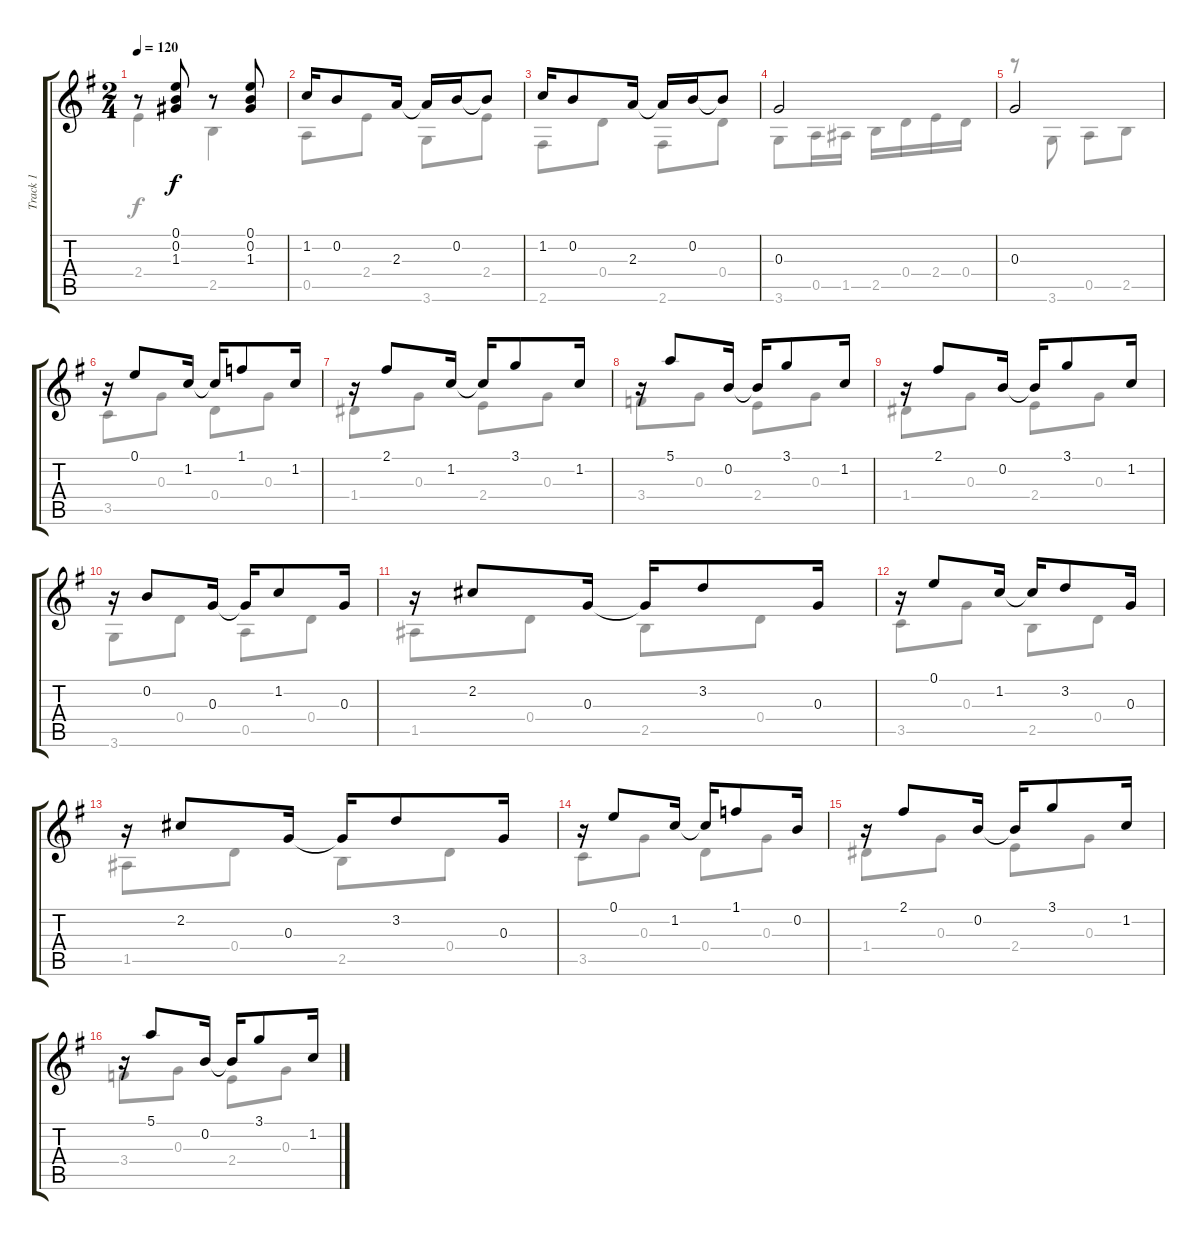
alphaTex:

\track ("Track 1" "Track 1") {instrument acousticguitarsteel}
\staff {score tabs}
\tuning (E4 B3 G3 D3 A2 E2) {hide}
\voice
\ts (2 4)
\tempo 120
\clef g2
\ks g
r.8{dy f} (0.1 0.2 1.3).8 r.8 (0.1 0.2 1.3).8 |
1.2.16 0.2.8 2.3.16 2.3{t}.16 0.2.16 0.2{t}.8 |
1.2.16 0.2.8 2.3.16 2.3{t}.16 0.2.16 0.2{t}.8 |
0.3.2 |
0.3.2 |
r.16 0.1.8 1.2.16 1.2{t}.16 1.1.8 1.2.16 |
r.16 2.1.8 1.2.16 1.2{t}.16 3.1.8 1.2.16 |
r.16 5.1.8 0.2.16 0.2{t}.16 3.1.8 1.2.16 |
r.16 2.1.8 0.2.16 0.2{t}.16 3.1.8 1.2.16 |
r.16 0.2.8 0.3.16 0.3{t}.16 1.2.8 0.3.16 |
r.16 2.2.8 0.3.16 0.3{t}.16 3.2.8 0.3.16 |
r.16 0.1.8 1.2.16 1.2{t}.16 3.2.8 0.3.16 |
r.16 2.2.8 0.3.16 0.3{t}.16 3.2.8 0.3.16 |
r.16 0.1.8 1.2.16 1.2{t}.16 1.1.8 0.2.16 |
r.16 2.1.8 0.2.16 0.2{t}.16 3.1.8 1.2.16 |
r.16 5.1.8 0.2.16 0.2{t}.16 3.1.8 1.2.16
\voice
\clef g2
\ottava regular
\simile none
\ks g
2.4.4{dy f} 2.5.4 |
0.5.8 2.4.8 3.6.8 2.4.8 |
2.6.8 0.4.8 2.6.8 0.4.8 |
3.6.8 0.5.16 1.5.16 2.5.16 0.4.16 2.4.16 0.4.16 |
r.8 3.6.8 0.5.8 2.5.8 |
3.5.8 0.3.8 0.4.8 0.3.8 |
1.4.8 0.3.8 2.4.8 0.3.8 |
3.4.8 0.3.8 2.4.8 0.3.8 |
1.4.8 0.3.8 2.4.8 0.3.8 |
3.6.8 0.4.8 0.5.8 0.4.8 |
1.5.8 0.4.8 2.5.8 0.4.8 |
3.5.8 0.3.8 2.5.8 0.4.8 |
1.5.8 0.4.8 2.5.8 0.4.8 |
3.5.8 0.3.8 0.4.8 0.3.8 |
1.4.8 0.3.8 2.4.8 0.3.8 |
3.4.8 0.3.8 2.4.8 0.3.8
